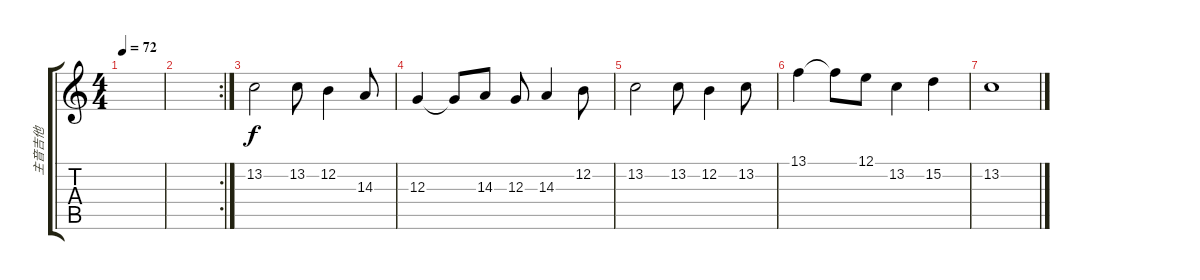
\track ("主音吉他" "主音吉他") {instrument violin}
\staff {score tabs}
\tuning (E4 B3 G3 D3 A2 E2) {hide}
\ts (4 4)
\tempo 72
\clef g2
\ks c
|
\rc 2
|
13.2.2 13.2.8 12.2.4 14.3.8 |
12.3.4 12.3{t}.8 14.3.8 12.3.8 14.3.4 12.2.8 |
13.2.2 13.2.8 12.2.4 13.2.8 |
13.1.4 13.1{t}.8 12.1.8 13.2.4 15.2.4 |
13.2.1
